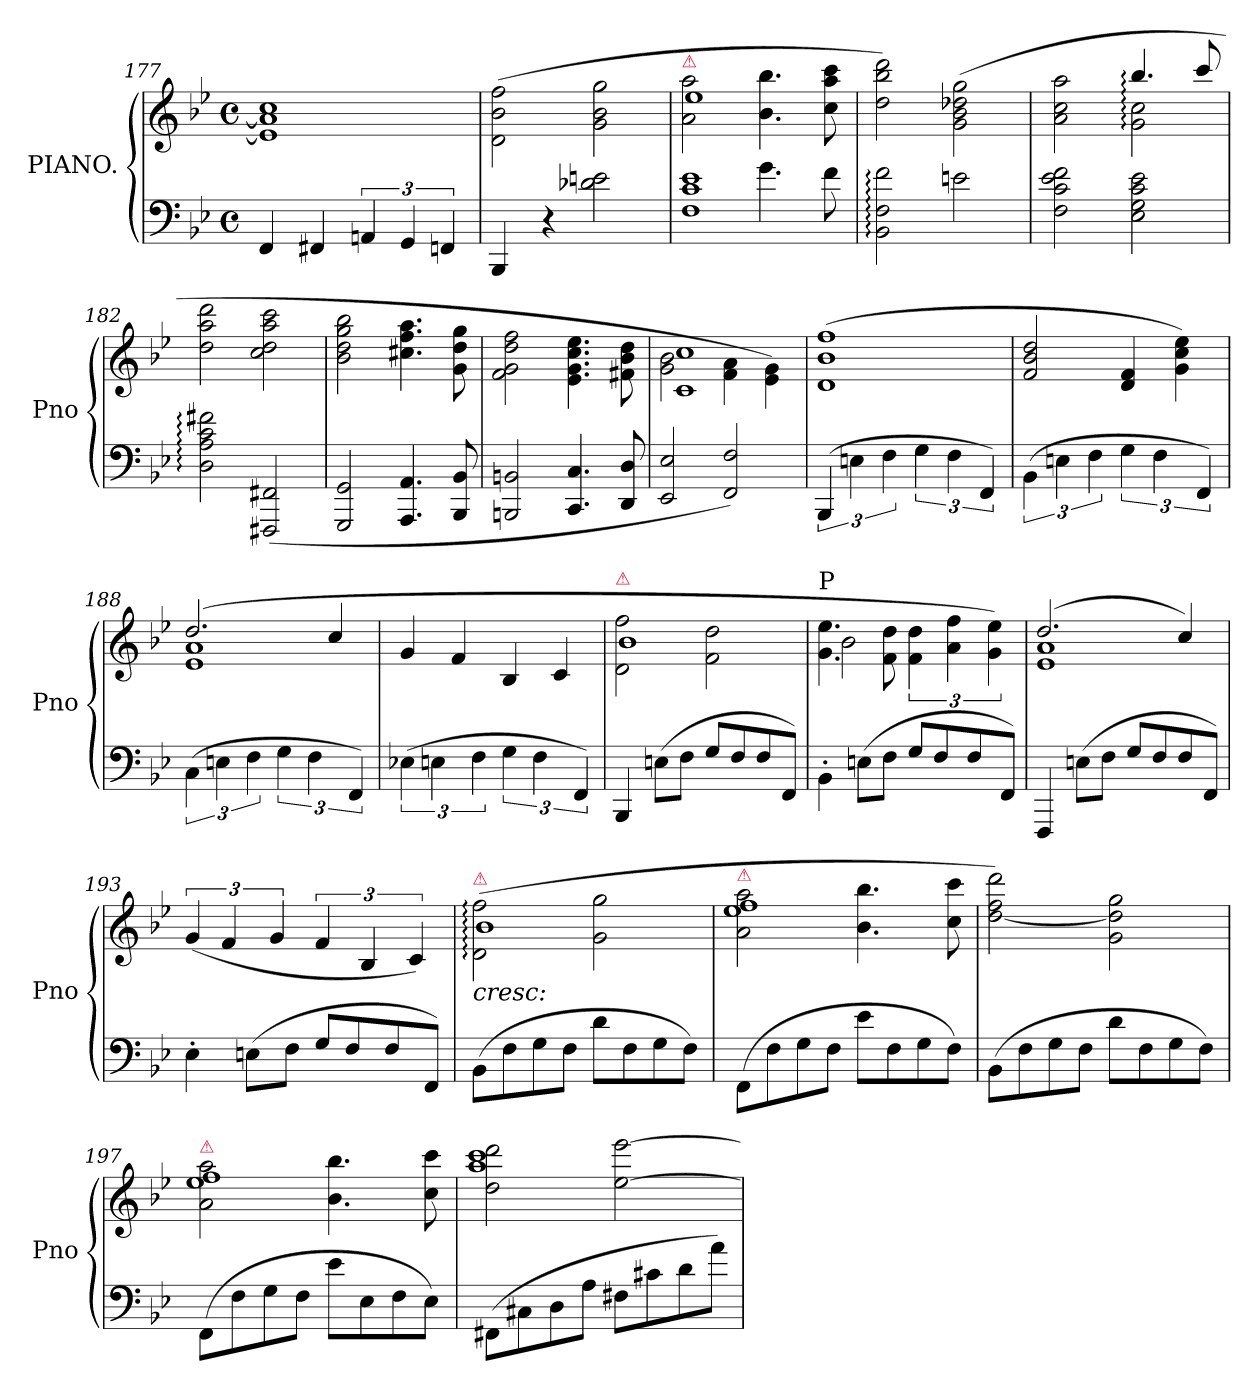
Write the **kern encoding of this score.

**kern	**kern
*part1	*part1
*staff2	*staff1
*I"PIANO.	*
*I'Pno	*
*clefF4	*clefG2
*k[b-e-]	*k[b-e-]
*M2/2	*M2/2
*met(c)	*met(c)
=177	=177
4FF/	1e-] 1a] 1cc
4FF#X/	.
6AAn/	.
6GG/	.
6FFn/	.
=178	=178
4BBB-/	(>2d\ 2b-\ 2ff\
4r	.
2d-X\ 2en\	2g\ 2b-\ 2gg\
=179	=179
*^	*^
!	!	!LO:TX:a:color=crimson:t=⚠	!
1F 1c 1e-	2ryy	2a\ 2aa\	1ee-
.	4.g\	4.b-\ 4.bb-\	.
.	8f\	8cc\ 8aa\ 8ccc\	.
*v	*v	*	*
*	*v	*v
=180	=180
2BB-:\ 2F:\ 2f:\	2dd\ 2bb-\ 2ddd\)
2en\	(>2g\ 2b-\ 2dd-X\ 2gg\
=181	=181
*	*^
2F\ 2c\ 2e-\ 2f\	2a\ 2cc\ 2aa\	2ryy
2E-\ 2G\ 2c\ 2e-\	4.bb-:/	2g:\ 2cc:\
.	8ccc/	.
*	*v	*v
=182	=182
2D:\ 2A:\ 2c:\ 2f#X:\	2dd\ 2aa\ 2ddd\
(<2FFF#X/ 2FF#X/	2cc\ 2dd\ 2aa\ 2ccc\
=183	=183
2GGG/ 2GG/	2b-\ 2dd\ 2gg\ 2bb-\
4.AAA/ 4.AA/	4.cc#X\ 4.ff\ 4.aa\
8BBB-/ 8BB-/	8g\ 8dd\ 8gg\
=184	=184
2BBBn/ 2BBn/	2f\ 2g\ 2dd\ 2ff\
4.CC/ 4.C/	4.e-\ 4.g\ 4.cc\ 4.ee-\
8DD/ 8D/	8f#X\ 8b-\ 8dd\
=185	=185
*	*^
2EE-/ 2E-/	2g\ 2b-\	1c 1cc
2FF/ 2F/)	4f\ 4a\	.
.	4e-\ 4g\)	.
*	*v	*v
=186	=186
(>6BBB-/	(>1d 1b- 1ff
6En\	.
6F\	.
6G\	.
6F\	.
6FF/)	.
=187	=187
(>6BB-\	2f/ 2b-/ 2dd/
6En\	.
6F\	.
6G\	4d/ 4f/
6F\	.
.	4g\ 4cc\ 4ee-\)
6FF/)	.
=188	=188
*	*^
(>6C\	(>2.dd/	1e- 1a
6En\	.	.
6F\	.	.
6G\	.	.
6F\	.	.
.	4cc/	.
6FF/)	.	.
*	*v	*v
=189	=189
(>6E-X\	4g/
6En\	.
.	4f/
6F\	.
6G\	4B-/
6F\	.
.	4c/
6FF/)	.
=190	=190
*	*^
!	!LO:TX:a:color=crimson:t=⚠	!
4BBB-/	2d\ 2ff\	1b-
(>8En\L	.	.
8FJ	.	.
8GL	2f\ 2dd\	.
8F	.	.
8F	.	.
8FFJ)	.	.
=191	=191	=191
!	!LO:TX:a:t=P	!
4BB-'>\	4.g\ 4.ee-\	2b-\
(>8En\L	.	.
8FJ	8f\ 8dd\	.
8GL	6f\ 6dd\	2ryy
8F	.	.
.	6a\ 6ff\	.
8F	.	.
.	6g\ 6ee-\)	.
8FFJ)	.	.
=192	=192	=192
4FFF/	(>2.dd/	1e- 1a
(>8En\L	.	.
8FJ	.	.
8GL	.	.
8F	.	.
8F	4cc/)	.
8FFJ)	.	.
*	*v	*v
=193	=193
4E-'>\	(<6g/
.	6f/
(>8En\L	.
.	6g/
8FJ	.
8GL	6f/
8F	.
.	6B-
8F	.
.	6c)
8FFJ)	.
=194	=194
*	*^
!	!LO:TX:c:i:t=cresc&colon;	!
!	!LO:TX:a:color=crimson:t=⚠	!
(>8BB-\L	(>2d:\ 2ff:\	1b-
8F	.	.
8G	.	.
8FJ	.	.
8d\L	2g\ 2gg\	.
8F	.	.
8G	.	.
8FJ)	.	.
=195	=195	=195
!	!LO:TX:a:color=crimson:t=⚠	!
(>8FF\L	2a\ 2aa\	1ee- 1ff
8F	.	.
8G	.	.
8FJ	.	.
8e-\L	4.b-\ 4.bb-\	.
8F	.	.
8G	.	.
8FJ)	8cc\ 8ccc\	.
*	*v	*v
=196	=196
(>8BB-\L	[2dd\ 2ff\ 2ddd\)
8F	.
8G	.
8FJ	.
8d\L	2g\ 2dd]\ 2gg\
8F	.
8G	.
8FJ)	.
=197	=197
*	*^
!	!LO:TX:a:color=crimson:t=⚠	!
(>8FF\L	2a\ 2aa\	1ee- 1ff
8F	.	.
8G	.	.
8FJ	.	.
8e-\L	4.b-\ 4.bb-\	.
8E-	.	.
8F	.	.
8E-J)	8cc\ 8ccc\	.
=198	=198	=198
(>8FF#X\L	2dd\ 2ddd\	1aa 1ccc
8C#X	.	.
8D	.	.
8AJ	.	.
8F#X\L	[2ee-\ [2eee-\	.
8c#X	.	.
8d	.	.
8aJ)	.	.
*	*v	*v
=	=
*-	*-
